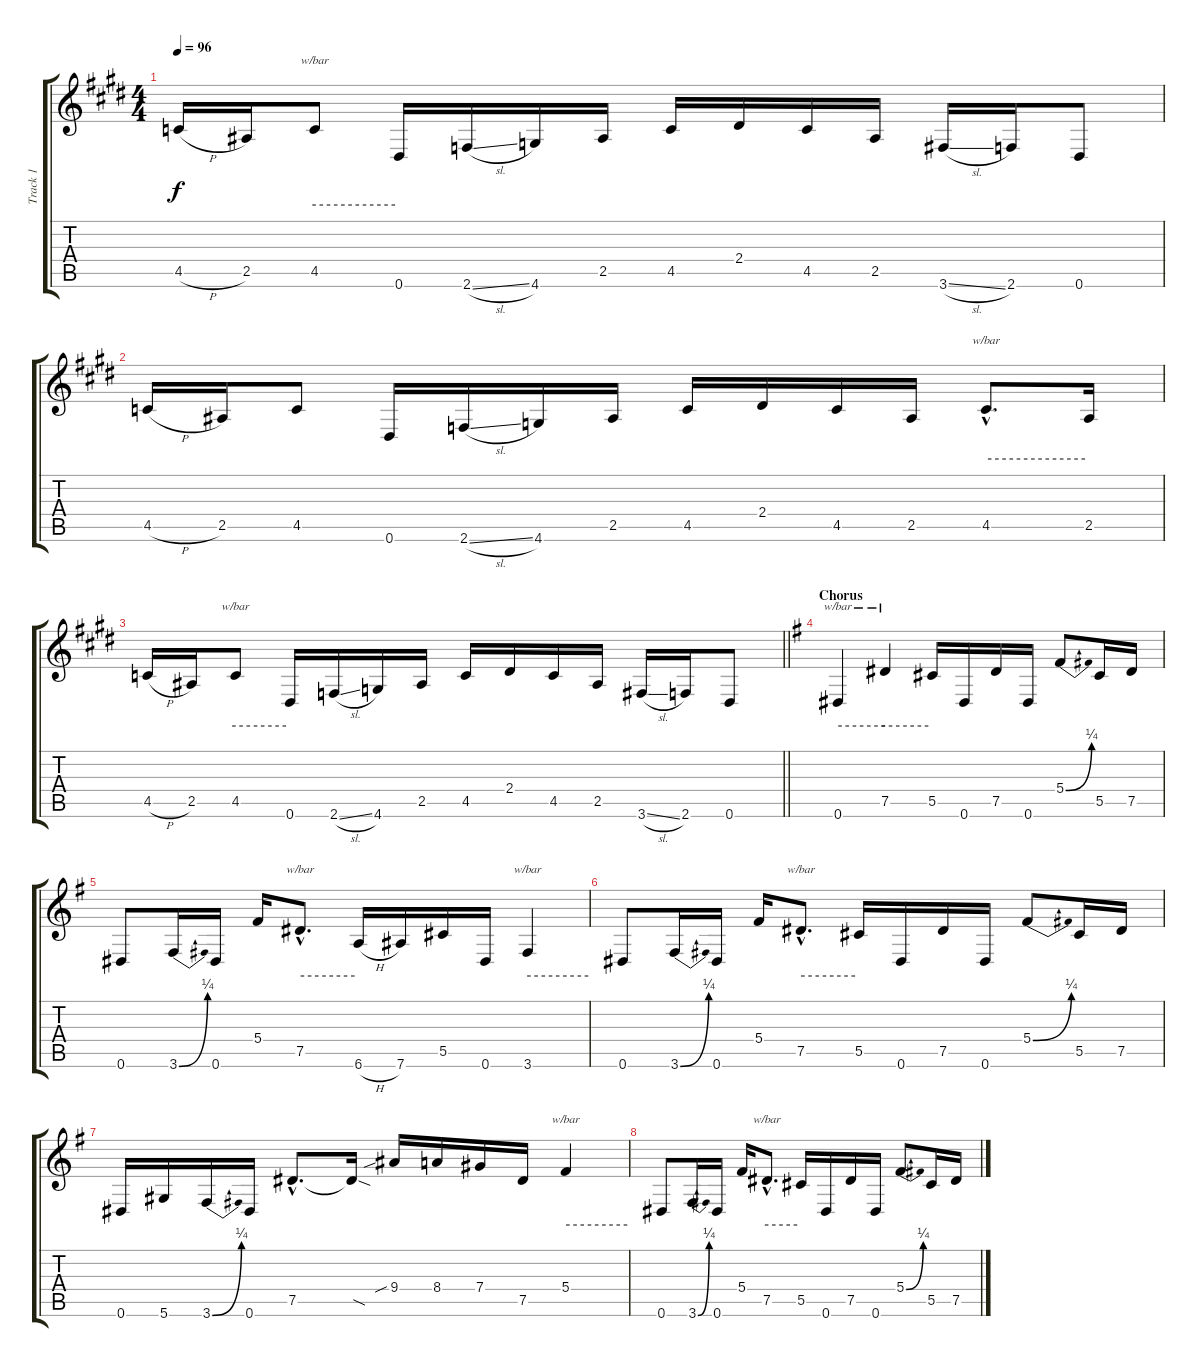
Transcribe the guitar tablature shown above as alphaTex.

\track ("Track 1" "Track 1") {instrument overdrivenguitar}
\staff {score tabs}
\tuning (Eb4 Bb3 Gb3 Db3 Ab2 Eb2) {hide}
\ts (4 4)
\tempo 96
\clef g2
\ks e
4.5{h}.16{dy f} 2.5.16 4.5.8{tbe (hold default 0 0 60 0)} 0.6.16 2.6{sl}.16 4.6.16 2.5.16 4.5.16 2.4.16 4.5.16 2.5.16 3.6{sl}.16 2.6.16 0.6.8 |
4.5{h}.16 2.5.16 4.5.8 0.6.16 2.6{sl}.16 4.6.16 2.5.16 4.5.16 2.4.16 4.5.16 2.5.16 4.5{hac}.8{d tbe (hold default 0 0 60 0)} 2.5.16 |
\barLineRight lightlight
4.5{h}.16 2.5.16 4.5.8{tbe (hold default 0 0 60 0)} 0.6.16 2.6{sl}.16 4.6.16 2.5.16 4.5.16 2.4.16 4.5.16 2.5.16 3.6{sl}.16 2.6.16 0.6.8 |
\section ("" "Chorus")
\ks g
0.6.4{tbe (hold default 0 0 60 0)} 7.5.4{tbe (hold default 0 0 60 0)} 5.5.16 0.6.16 7.5.16 0.6.16 5.4{be (bend 0 0 60 1)}.8 5.5.16 7.5.16 |
0.6.8 3.6{be (bend 0 0 60 1)}.16 0.6.16 5.4.16 7.5{hac}.8{d tbe (hold default 0 0 60 0)} 6.6{h}.16 7.6.16 5.5.16 0.6.16 3.6.4{tbe (hold default 0 0 60 0)} |
0.6.8 3.6{be (bend 0 0 60 1)}.16 0.6.16 5.4.16 7.5{hac}.8{d tbe (hold default 0 0 60 0)} 5.5.16 0.6.16 7.5.16 0.6.16 5.4{be (bend 0 0 60 1)}.8 5.5.16 7.5.16 |
0.6.16 5.6.16 3.6{be (bend 0 0 60 1)}.16 0.6.16 7.5{hac}.8{d} 7.5{sod t}.16 9.4{sib}.16 8.4.16 7.4.16 7.5.16 5.4.4{tbe (hold default 0 0 60 0)} |
0.6.8 3.6{be (bend 0 0 60 1)}.16 0.6.16 5.4.16 7.5{hac}.8{d tbe (hold default 0 0 60 0)} 5.5.16 0.6.16 7.5.16 0.6.16 5.4{be (bend 0 0 60 1)}.8 5.5.16 7.5.16
